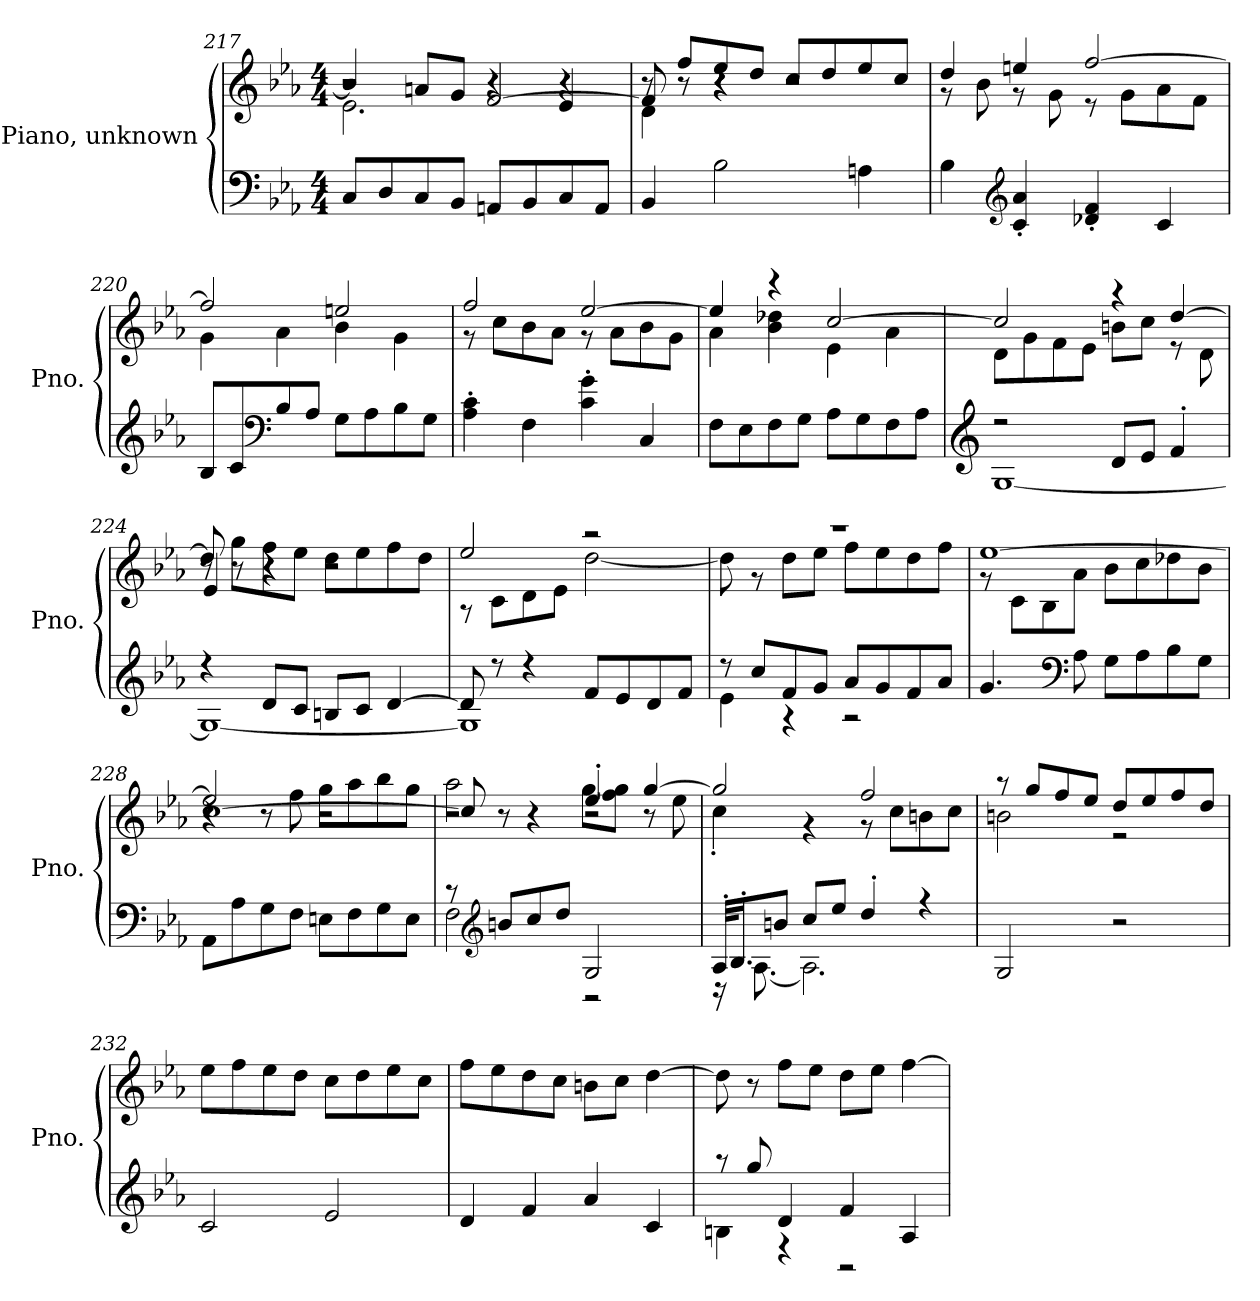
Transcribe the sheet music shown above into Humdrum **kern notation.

**kern	**kern
*part1	*part1
*staff2	*staff1
*I"Piano, unknown	*
*I'Pno.	*
!!LO:PB:g=z
*clefF4	*clefG2
*k[b-e-a-]	*k[b-e-a-]
*M4/4	*M4/4
=217	=217
*	*^
*	*	*^
8C/L	4b-/]	2.e-\	2r
8D/	.	.	.
8C/	8an/L	.	.
8BB-/J	8g/J	.	.
8AAn/L	4r	.	[2f/
8BB-/	.	.	.
8C/	4e-/	4r	.
8AA/J	.	.	.
=218	=218	=218	=218
4BB-/	8r	4d\	8f/]
.	8ff/L	.	8r
2B-\	8ee-/	4r	4r
.	8dd/J	.	.
.	8cc/L	2r	2r
.	8dd/	.	.
4An\	8ee-/	.	.
.	8cc/J	.	.
*	*	*v	*v
=219	=219	=219
4B-\	4dd/	8r
.	.	8b-\
*clefG2	*	*
4c/' 4a-/'	4een/	8r
.	.	8g\
4d-X/' 4f/'	[2ff/	8r
.	.	8g\L
4c/	.	8a-\
.	.	8f\J
=220	=220	=220
8B-/L	2ff/]	4g\
8c/	.	.
*clefF4	*	*
8B-/	.	4a-\
8A-/J	.	.
8G\L	2een/	4b-\
8A-\	.	.
8B-\	.	4g\
8G\J	.	.
!!LO:LB:g=z	!!
=221	=221	=221
4A-\' 4c\'	2ff/	8r
.	.	8cc\L
4F\	.	8b-\
.	.	8a-\J
4c\' 4g\'	[2ee-/	8r
.	.	8a-\L
4C/	.	8b-\
.	.	8g\J
=222	=222	=222
8F\L	4ee-/]	4a-\
8E-\	.	.
8F\	4r	4b-\ 4dd-X\
8G\J	.	.
8A-\L	[2cc/	4e-\
8G\	.	.
8F\	.	4a-\
8A-\J	.	.
=223	=223	=223
*clefG2	*	*
*^	*	*
2r	[1G	2cc/]	8d\L
.	.	.	8g\
.	.	.	8f\
.	.	.	8e-\J
8d/L	.	4r	8bn\L
8e-/J	.	.	8cc\J
4f'/	.	[4dd/	8r
.	.	.	8d\
=224	=224	=224	=224
*	*	*	*^
4r	1G_	8dd/]	8r	4e-/
.	.	8r	8gg\L	.
8d/L	.	4r	8ff\	4r
8c/J	.	.	8ee-\J	.
8Bn/L	.	2r	8dd\L	2r
8c/J	.	.	8ee-\	.
[4d/	.	.	8ff\	.
.	.	.	8dd\J	.
*	*	*	*v	*v
!!LO:LB:g=z
=225	=225	=225	=225
8d/]	1G]	2ee-/	8r
8r	.	.	8c\L
4r	.	.	8d\
.	.	.	8e-\J
8f/L	.	2r	[2dd\
8e-/	.	.	.
8d/	.	.	.
8f/J	.	.	.
=226	=226	=226	=226
8r	4e-\	1r	8dd\]
8cc/L	.	.	8r
8f/	4r	.	8dd\L
8g/J	.	.	8ee-\J
8a-/L	2r	.	8ff\L
8g/	.	.	8ee-\
8f/	.	.	8dd\
8a-/J	.	.	8ff\J
*v	*v	*	*
=227	=227	=227
4.g/	[1ee-	8r
.	.	8c\L
.	.	8B-\
*clefF4	*	*
8A-\	.	8a-\J
8G\L	.	8b-\L
8A-\	.	8cc\
8B-\	.	8dd-X\
8G\J	.	8b-\J
=228	=228	=228
*	*	*^
8AA-\L	2ee-/]	4r	[1cc
8A-\	.	.	.
8G\	.	8r	.
8F\J	.	8ff\	.
8En\L	2r	8gg\L	.
8F\	.	8aa-\	.
8G\	.	8bb-\	.
8E\J	.	8gg\J	.
!!LO:LB:g=z	!!	!!
=229	=229	=229	=229
*^	*	*	*
8r	2F\	2r	2aa-\	8cc/]
*clefG2	*	*	*	*
8bn/L	.	.	.	8r
8cc/	.	.	.	4r
8dd/J	.	.	.	.
2G/	2r	4ee-'/	[8gg\L	2r
.	.	.	8ff\ 8gg\]J	.
.	.	[4gg/	8r	.
.	.	.	8ee-\	.
*	*	*	*v	*v
=230	=230	=230	=230
32A-'/KLL	16r	2gg/]	4cc'\
16.B-'/J	.	.	.
.	[8.A-\	.	.
8bn/J	.	.	.
8cc/L	2.A-\]	.	4r
8ee-/J	.	.	.
4dd'/	.	2ff/	8r
.	.	.	8cc\L
4r	.	.	8bn\
.	.	.	8cc\J
*v	*v	*	*
=231	=231	=231
2G/	8r	2bn\
.	8gg/L	.
.	8ff/	.
.	8ee-/J	.
2r	8dd/L	2r
.	8ee-/	.
.	8ff/	.
.	8dd/J	.
*	*v	*v
=232	=232
2c/	8ee-\L
.	8ff\
.	8ee-\
.	8dd\J
2e-/	8cc\L
.	8dd\
.	8ee-\
.	8cc\J
!!LO:LB:g=z
=233	=233
4d/	8ff\L
.	8ee-\
4f/	8dd\
.	8cc\J
4a-/	8bn\L
.	8cc\J
4c/	[4dd\
=234	=234
*^	*
8r	4Bn\	8dd\]
8gg/	.	8r
4d/	4r	8ff\L
.	.	8ee-\J
4f/	2r	8dd\L
.	.	8ee-\J
4A-/	.	[4ff\
*v	*v	*
=	=
*-	*-
